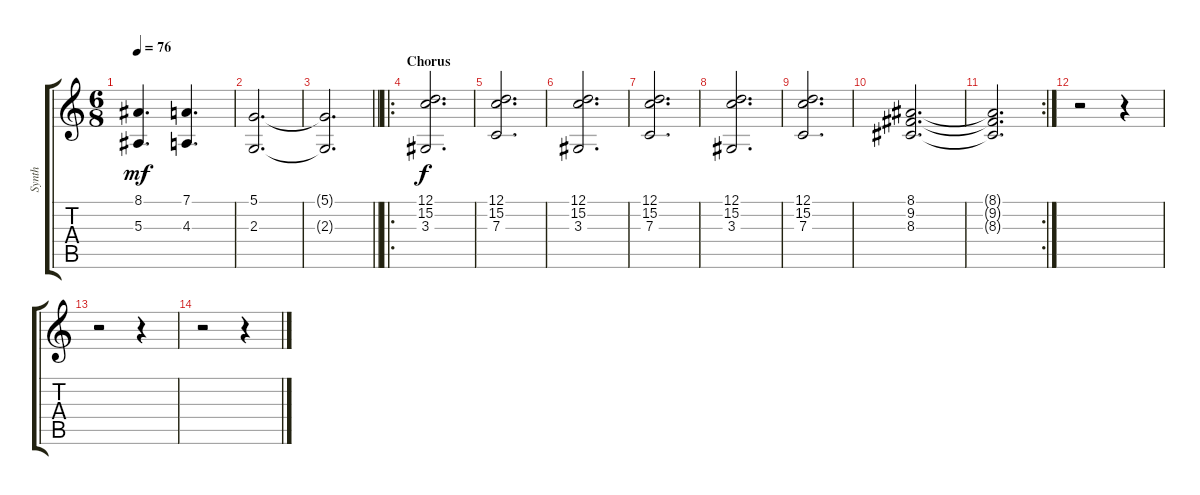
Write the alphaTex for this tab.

\track ("Synth" "Synth") {instrument synthstrings1}
\staff {score tabs}
\tuning (D4 A3 F3 C3 G2 C2) {hide}
\ts (6 8)
\tempo 76
\clef g2
\ks c
(8.1{t} 5.3{t}).4{d dy mf} (7.1 4.3).4{d} |
(5.1 2.3).2{d} |
\barLineRight lightlight
(5.1{t} 2.3{t}).2{d} |
\ro
\section ("" "Chorus")
(12.1 15.2 3.3).2{d dy f} |
(12.1 15.2 7.3).2{d} |
(12.1 15.2 3.3).2{d} |
(12.1 15.2 7.3).2{d} |
(12.1 15.2 3.3).2{d} |
(12.1 15.2 7.3).2{d} |
(8.1 9.2 8.3).2{d} |
\rc 2
(8.1{t} 9.2{t} 8.3{t}).2{d} |
r.2 r.4 |
r.2 r.4 |
r.2 r.4
